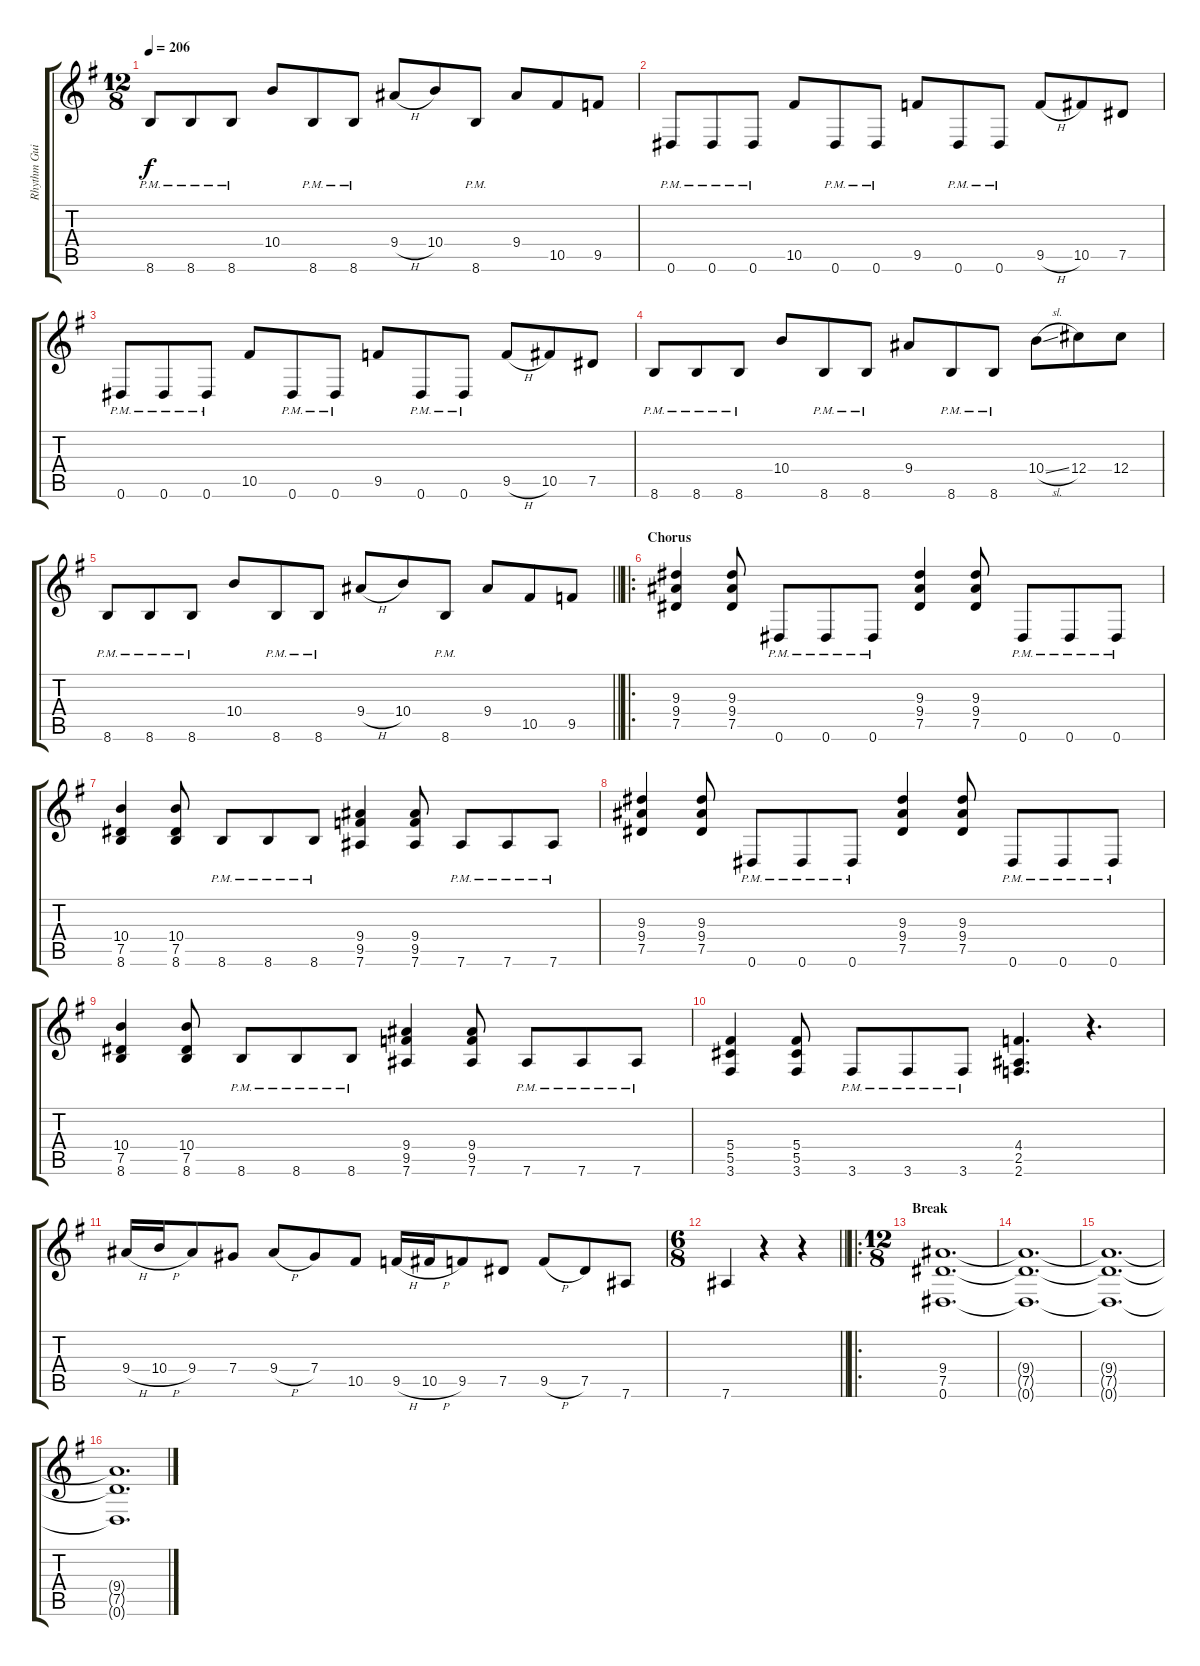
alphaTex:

\track ("Rhythm Guitar " "Rhythm Gui") {instrument distortionguitar}
\staff {score tabs}
\tuning (Eb4 Bb3 Gb3 Db3 Ab2 Eb2) {hide}
\ts (12 8)
\tempo 206
\clef g2
\ks g
8.6{pm}.8{dy f} 8.6{pm}.8 8.6{pm}.8 10.4.8 8.6{pm}.8 8.6{pm}.8 9.4{h}.8 10.4.8 8.6{pm}.8 9.4.8 10.5.8 9.5.8 |
0.6{pm}.8 0.6{pm}.8 0.6{pm}.8 10.5.8 0.6{pm}.8 0.6{pm}.8 9.5.8 0.6{pm}.8 0.6{pm}.8 9.5{h}.8 10.5.8 7.5.8 |
0.6{pm}.8 0.6{pm}.8 0.6{pm}.8 10.5.8 0.6{pm}.8 0.6{pm}.8 9.5.8 0.6{pm}.8 0.6{pm}.8 9.5{h}.8 10.5.8 7.5.8 |
8.6{pm}.8 8.6{pm}.8 8.6{pm}.8 10.4.8 8.6{pm}.8 8.6{pm}.8 9.4.8 8.6{pm}.8 8.6{pm}.8 10.4{sl}.8 12.4.8 12.4.8 |
\barLineRight lightlight
8.6{pm}.8 8.6{pm}.8 8.6{pm}.8 10.4.8 8.6{pm}.8 8.6{pm}.8 9.4{h}.8 10.4.8 8.6{pm}.8 9.4.8 10.5.8 9.5.8 |
\ro
\section ("" "Chorus")
(9.3 9.4 7.5).4 (9.3 9.4 7.5).8 0.6{pm}.8 0.6{pm}.8 0.6{pm}.8 (9.3 9.4 7.5).4 (9.3 9.4 7.5).8 0.6{pm}.8 0.6{pm}.8 0.6{pm}.8 |
(10.4 7.5 8.6).4 (10.4 7.5 8.6).8 8.6{pm}.8 8.6{pm}.8 8.6{pm}.8 (9.4 9.5 7.6).4 (9.4 9.5 7.6).8 7.6{pm}.8 7.6{pm}.8 7.6{pm}.8 |
(9.3 9.4 7.5).4 (9.3 9.4 7.5).8 0.6{pm}.8 0.6{pm}.8 0.6{pm}.8 (9.3 9.4 7.5).4 (9.3 9.4 7.5).8 0.6{pm}.8 0.6{pm}.8 0.6{pm}.8 |
(10.4 7.5 8.6).4 (10.4 7.5 8.6).8 8.6{pm}.8 8.6{pm}.8 8.6{pm}.8 (9.4 9.5 7.6).4 (9.4 9.5 7.6).8 7.6{pm}.8 7.6{pm}.8 7.6{pm}.8 |
(5.4 5.5 3.6).4 (5.4 5.5 3.6).8 3.6{pm}.8 3.6{pm}.8 3.6{pm}.8 (4.4 2.5 2.6).4{d} r.4{d} |
9.4{h}.16 10.4{h}.16 9.4.8 7.4.8 9.4{h}.8 7.4.8 10.5.8 9.5{h}.16 10.5{h}.16 9.5.8 7.5.8 9.5{h}.8 7.5.8 7.6.8 |
\ts (6 8)
\barLineRight lightlight
7.6.4 r.4 r.4 |
\ro
\ts (12 8)
\section ("" "Break")
(9.4 7.5 0.6).1{d volume 13 balance 8} |
(9.4{t} 7.5{t} 0.6{t}).1{d volume 10} |
(9.4{t} 7.5{t} 0.6{t}).1{d volume 7} |
(9.4{t} 7.5{t} 0.6{t}).1{d volume 4}
